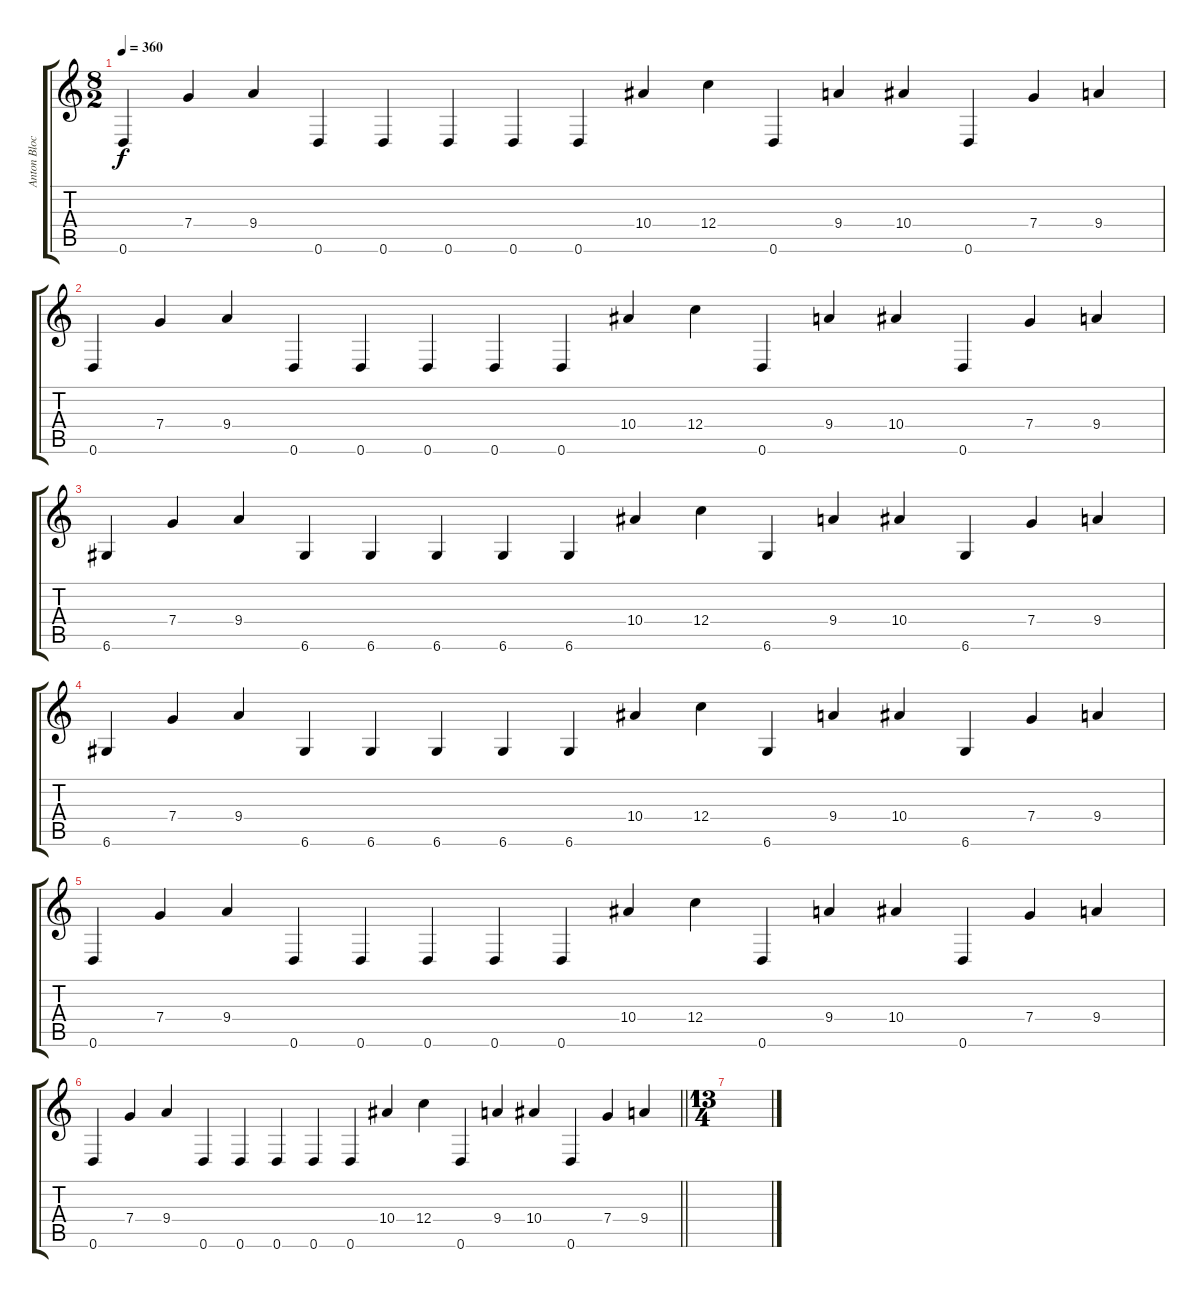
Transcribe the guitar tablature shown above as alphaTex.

\track ("Anton Blochin" "Anton Bloc") {instrument overdrivenguitar}
\staff {score tabs}
\tuning (D4 A3 F3 C3 G2 D2) {hide}
\ts (8 2)
\tempo 360
\clef g2
\ks c
0.6.4{dy f} 7.4.4 9.4.4 0.6.4 0.6.4 0.6.4 0.6.4 0.6.4 10.4.4 12.4.4 0.6.4 9.4.4 10.4.4 0.6.4 7.4.4 9.4.4 |
0.6.4 7.4.4 9.4.4 0.6.4 0.6.4 0.6.4 0.6.4 0.6.4 10.4.4 12.4.4 0.6.4 9.4.4 10.4.4 0.6.4 7.4.4 9.4.4 |
6.6.4 7.4.4 9.4.4 6.6.4 6.6.4 6.6.4 6.6.4 6.6.4 10.4.4 12.4.4 6.6.4 9.4.4 10.4.4 6.6.4 7.4.4 9.4.4 |
6.6.4 7.4.4 9.4.4 6.6.4 6.6.4 6.6.4 6.6.4 6.6.4 10.4.4 12.4.4 6.6.4 9.4.4 10.4.4 6.6.4 7.4.4 9.4.4 |
0.6.4 7.4.4 9.4.4 0.6.4 0.6.4 0.6.4 0.6.4 0.6.4 10.4.4 12.4.4 0.6.4 9.4.4 10.4.4 0.6.4 7.4.4 9.4.4 |
\barLineRight lightlight
0.6.4 7.4.4 9.4.4 0.6.4 0.6.4 0.6.4 0.6.4 0.6.4 10.4.4 12.4.4 0.6.4 9.4.4 10.4.4 0.6.4 7.4.4 9.4.4 |
\ts (13 4)
